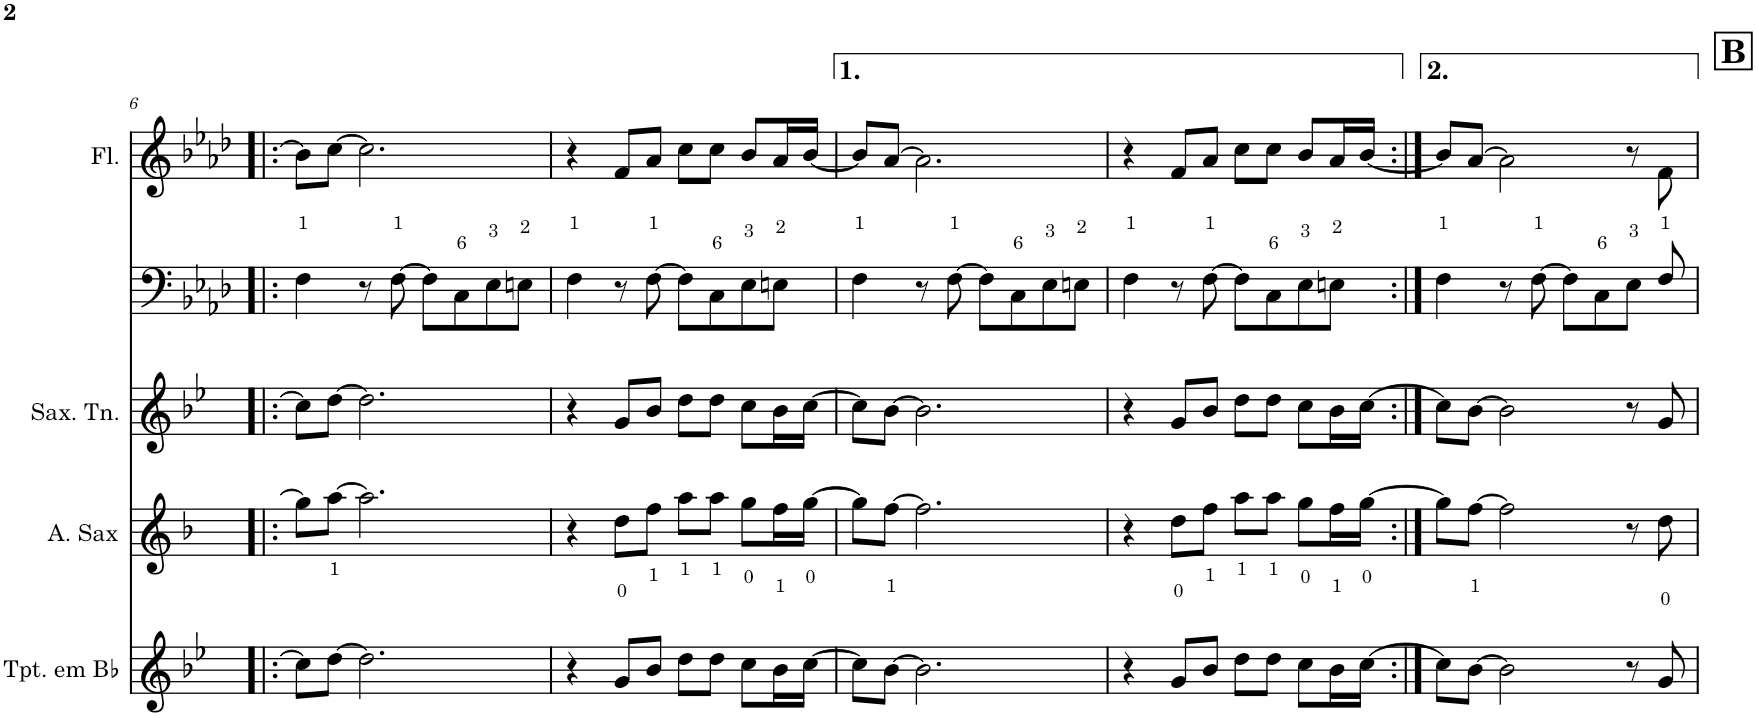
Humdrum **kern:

**kern	**kern	**kern	**kern	**kern
*part5	*part4	*part3	*part2	*part1
*staff5	*staff4	*staff3	*staff2	*staff1
*I"Trompete em Bb	*I"Saxofone Alto	*I"Saxofone Tenor	*I"Bone 1	*I"Flauta Transversal
*I'Tpt. em Bb	*	*I'Sax. Tn.	*	*I'Fl.
!!LO:PB:g=z
*clefG2	*clefG2	*clefG2	*clefF4	*clefG2
*Trd1c2	*Trd5c9	*Trd8c14	*	*
*k[b-e-]	*k[b-]	*k[b-e-]	*k[b-e-a-d-]	*k[b-e-a-d-]
*g:	*d:	*g:	*f:	*f:
*M4/4	*M4/4	*M4/4	*M4/4	*M4/4
=6!|:	=6!|:	=6!|:	=6!|:	=6!|:
8cc\L]	8gg\L]	8cc\L]	4F\	8b-\L]
[8dd\J	[8aa\J	[8dd\J	.	[8cc\J
2.dd\]	2.aa\]	2.dd\]	8r	2.cc\]
.	.	.	[8F\	.
.	.	.	8F\L]	.
.	.	.	8C\	.
.	.	.	8E-\	.
.	.	.	8En\J	.
=7	=7	=7	=7	=7
4r	4r	4r	4F\	4r
8g/L	8dd\L	8g/L	8r	8f/L
8b-/J	8ff\J	8b-/J	[8F\	8a-/J
8dd\L	8aa\L	8dd\L	8F\L]	8cc\L
8dd\J	8aa\J	8dd\J	8C\	8cc\J
8cc\L	8gg\L	8cc\L	8E-\	8b-/L
16b-\L	16ff\L	16b-\L	8En\J	16a-/L
[16cc\JJ	[16gg\JJ	[16cc\JJ	.	[16b-/JJ
=8	=8	=8	=8	=8
8cc\L]	8gg\L]	8cc\L]	4F\	8b-/L]
[8b-\J	[8ff\J	[8b-\J	.	[8a-/J
2.b-\]	2.ff\]	2.b-\]	8r	2.a-\]
.	.	.	[8F\	.
.	.	.	8F\L]	.
.	.	.	8C\	.
.	.	.	8E-\	.
.	.	.	8En\J	.
=9	=9	=9	=9	=9
4r	4r	4r	4F\	4r
8g/L	8dd\L	8g/L	8r	8f/L
8b-/J	8ff\J	8b-/J	[8F\	8a-/J
8dd\L	8aa\L	8dd\L	8F\L]	8cc\L
8dd\J	8aa\J	8dd\J	8C\	8cc\J
8cc\L	8gg\L	8cc\L	8E-\	8b-/L
16b-\L	16ff\L	16b-\L	8En\J	16a-/L
[16cc\JJ	[16gg\JJ	[16cc\JJ	.	[16b-/JJ
!!LO:REH:place=s1:a:B:cj:fs=14:t=B:qo=3.5
=10:|!	=10:|!	=10:|!	=10:|!	=10:|!
8cc\L]	8gg\L]	8cc\L]	4F\	8b-/L]
[8b-\J	[8ff\J	[8b-\J	.	[8a-/J
2b-\]	2ff\]	2b-\]	8r	2a-\]
.	.	.	[8F\	.
.	.	.	8F\L]	.
.	.	.	8C\	.
8r	8r	8r	8E-\J	8r
8g/	8dd\	8g/	8F/	8f\
=	=	=	=	=
*-	*-	*-	*-	*-
